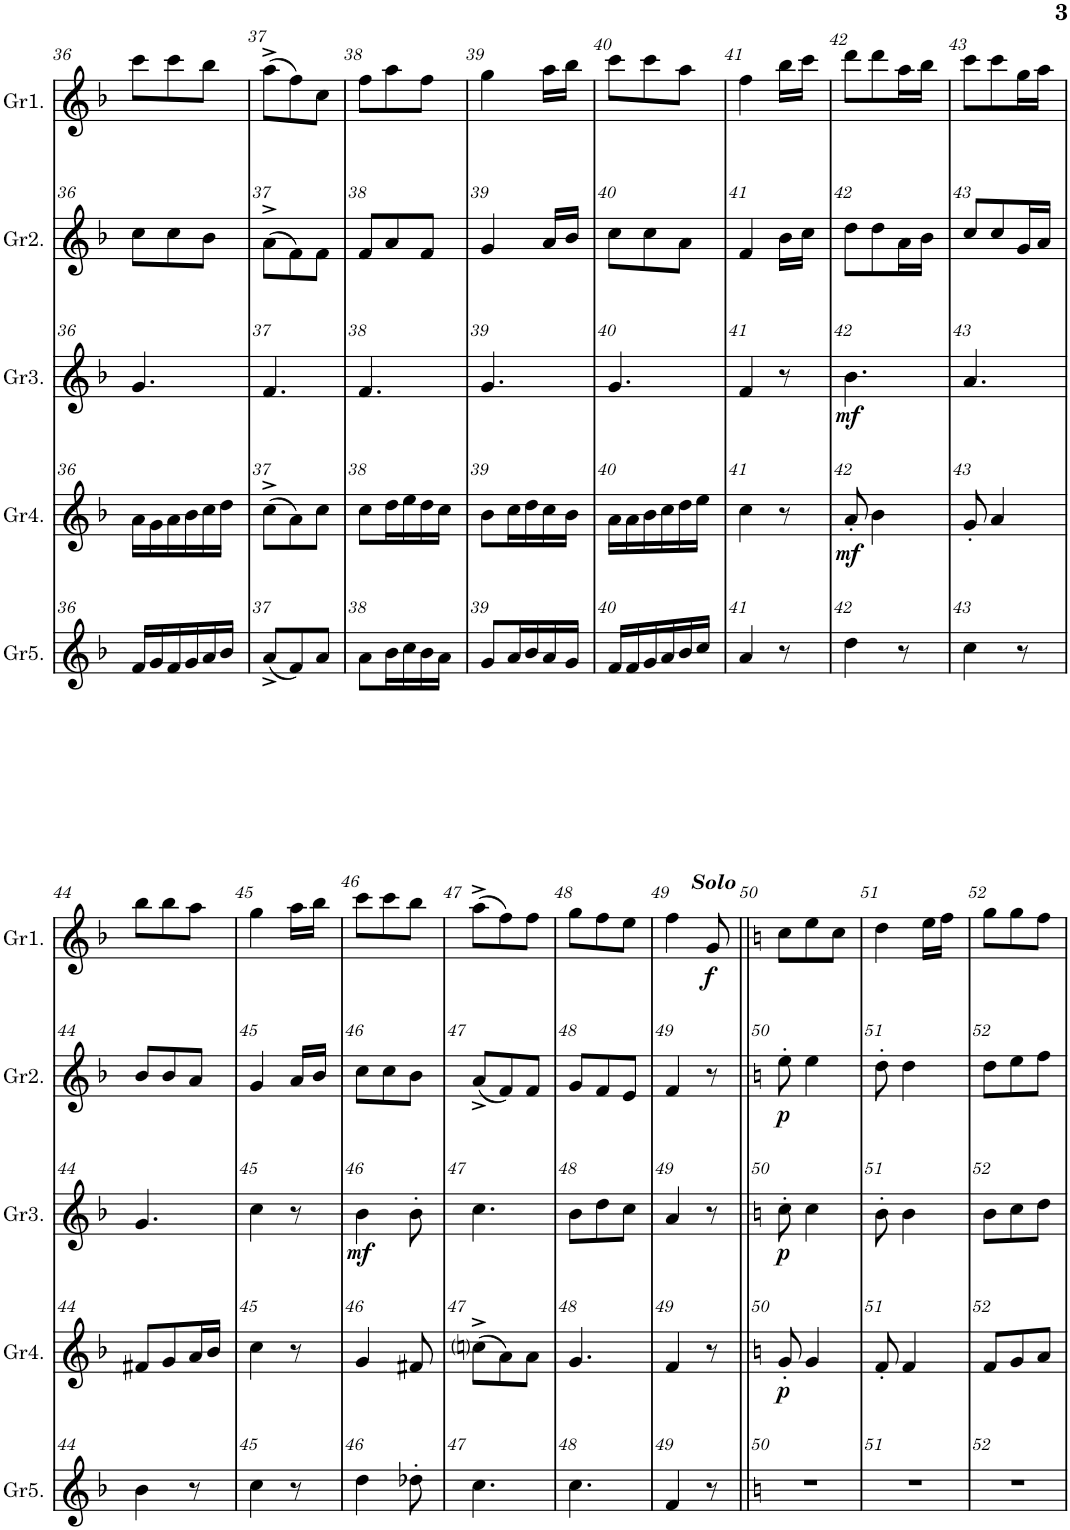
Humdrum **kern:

**kern	**kern	**dynam	**kern	**dynam	**kern	**dynam	**kern	**dynam
*part5	*part4	*part4	*part3	*part3	*part2	*part2	*part1	*part1
*staff5	*staff4	*staff4	*staff3	*staff3	*staff2	*staff2	*staff1	*staff1
*I"Gralla5	*I"Gralla4	*	*I"Gralla3	*	*I"Gralla2	*	*I"Gralla1	*
*I'Gr5.	*I'Gr4.	*	*I'Gr3.	*	*I'Gr2.	*	*I'Gr1.	*
!!LO:PB:g=z
*clefG2	*clefG2	*	*clefG2	*	*clefG2	*	*clefG2	*
*ITrd1c2	*	*	*	*	*	*	*ITrd-7c-12	*
*k[b-]	*k[b-]	*	*k[b-]	*	*k[b-]	*	*k[b-]	*
*M3/8	*M3/8	*	*M3/8	*	*M3/8	*	*M3/8	*
=36	=36	=36	=36	=36	=36	=36	=36	=36
16f/LL	16a\LL	.	4.g/	.	8cc\L	.	8ccc\L	.
16g/	16g\	.	.	.	.	.	.	.
16f/	16a\	.	.	.	8cc\	.	8ccc\	.
16g/	16b-\	.	.	.	.	.	.	.
16a/	16cc\	.	.	.	8b-\J	.	8bb-\J	.
16b-/JJ	16dd\JJ	.	.	.	.	.	.	.
=37	=37	=37	=37	=37	=37	=37	=37	=37
(8a^/L	(8cc^\L	.	4.f/	.	(8a^\L	.	(8aa^\L	.
8f/)	8a\)	.	.	.	8f\)	.	8ff\)	.
8a/J	8cc\J	.	.	.	8f\J	.	8cc\J	.
=38	=38	=38	=38	=38	=38	=38	=38	=38
8a\L	8cc\L	.	4.f/	.	8f/L	.	8ff\L	.
16b-\L	16dd\L	.	.	.	8a/	.	8aa\	.
16cc\	16ee\	.	.	.	.	.	.	.
16b-\	16dd\	.	.	.	8f/J	.	8ff\J	.
16a\JJ	16cc\JJ	.	.	.	.	.	.	.
=39	=39	=39	=39	=39	=39	=39	=39	=39
8g/L	8b-\L	.	4.g/	.	4g/	.	4gg\	.
16a/L	16cc\L	.	.	.	.	.	.	.
16b-/	16dd\	.	.	.	.	.	.	.
16a/	16cc\	.	.	.	16a/LL	.	16aa\LL	.
16g/JJ	16b-\JJ	.	.	.	16b-/JJ	.	16bb-\JJ	.
=40	=40	=40	=40	=40	=40	=40	=40	=40
16f/LL	16a\LL	.	4.g/	.	8cc\L	.	8ccc\L	.
16f/	16a\	.	.	.	.	.	.	.
16g/	16b-\	.	.	.	8cc\	.	8ccc\	.
16a/	16cc\	.	.	.	.	.	.	.
16b-/	16dd\	.	.	.	8a\J	.	8aa\J	.
16cc/JJ	16ee\JJ	.	.	.	.	.	.	.
=41	=41	=41	=41	=41	=41	=41	=41	=41
4a/	4cc\	.	4f/	.	4f/	.	4ff\	.
8r	8r	.	8r	.	16b-\LL	.	16bb-\LL	.
.	.	.	.	.	16cc\JJ	.	16ccc\JJ	.
=42	=42	=42	=42	=42	=42	=42	=42	=42
!	!	!LO:DY:b	!	!LO:DY:b	!	!	!	!
4dd\	8a'/	mf	4.b-\	mf	8dd\L	.	8ddd\L	.
.	4b-\	.	.	.	8dd\	.	8ddd\	.
8r	.	.	.	.	16a\L	.	16aa\L	.
.	.	.	.	.	16b-\JJ	.	16bb-\JJ	.
=43	=43	=43	=43	=43	=43	=43	=43	=43
4cc\	8g'/	.	4.a/	.	8cc/L	.	8ccc\L	.
.	4a/	.	.	.	8cc/	.	8ccc\	.
8r	.	.	.	.	16g/L	.	16gg\L	.
.	.	.	.	.	16a/JJ	.	16aa\JJ	.
!!LO:LB:g=z
=44	=44	=44	=44	=44	=44	=44	=44	=44
4b-\	8f#X/L	.	4.g/	.	8b-/L	.	8bb-\L	.
.	8g/	.	.	.	8b-/	.	8bb-\	.
8r	16a/L	.	.	.	8a/J	.	8aa\J	.
.	16b-/JJ	.	.	.	.	.	.	.
=45	=45	=45	=45	=45	=45	=45	=45	=45
4cc\	4cc\	.	4cc\	.	4g/	.	4gg\	.
8r	8r	.	8r	.	16a/LL	.	16aa\LL	.
.	.	.	.	.	16b-/JJ	.	16bb-\JJ	.
=46	=46	=46	=46	=46	=46	=46	=46	=46
!	!	!	!	!LO:DY:b	!	!	!	!
4dd\	4g/	.	4b-\	mf	8cc\L	.	8ccc\L	.
.	.	.	.	.	8cc\	.	8ccc\	.
8dd-X'\	8f#X/	.	8b-'\	.	8b-\J	.	8bb-\J	.
=47	=47	=47	=47	=47	=47	=47	=47	=47
4.cc\	(8ccni^\L	.	4.cc\	.	(8a^/L	.	(8aa^\L	.
.	8a\)	.	.	.	8f/)	.	8ff\)	.
.	8a\J	.	.	.	8f/J	.	8ff\J	.
=48	=48	=48	=48	=48	=48	=48	=48	=48
4.cc\	4.g/	.	8b-\L	.	8g/L	.	8gg\L	.
.	.	.	8dd\	.	8f/	.	8ff\	.
.	.	.	8cc\J	.	8e/J	.	8ee\J	.
=49	=49	=49	=49	=49	=49	=49	=49	=49
4f/	4f/	.	4a/	.	4f/	.	4ff\	.
!	!	!	!	!	!	!	!LO:TX:a:Bi:t=Solo	!
!	!	!	!	!	!	!	!	!LO:DY:b
8r	8r	.	8r	.	8r	.	8g/	f
=50||	=50||	=50||	=50||	=50||	=50||	=50||	=50||	=50||
*k[]	*k[]	*	*k[]	*	*k[]	*	*k[]	*
!	!	!LO:DY:b	!	!LO:DY:b	!	!LO:DY:b	!	!
4.r	8g'/	p	8cc'\	p	8ee'\	p	8cc\L	.
.	4g/	.	4cc\	.	4ee\	.	8ee\	.
.	.	.	.	.	.	.	8cc\J	.
=51	=51	=51	=51	=51	=51	=51	=51	=51
4.r	8f'/	.	8b'\	.	8dd'\	.	4dd\	.
.	4f/	.	4b\	.	4dd\	.	.	.
.	.	.	.	.	.	.	16ee\LL	.
.	.	.	.	.	.	.	16ff\JJ	.
=52	=52	=52	=52	=52	=52	=52	=52	=52
4.r	8f/L	.	8b\L	.	8dd\L	.	8gg\L	.
.	8g/	.	8cc\	.	8ee\	.	8gg\	.
.	8a/J	.	8dd\J	.	8ff\J	.	8ff\J	.
=	=	=	=	=	=	=	=	=
*-	*-	*-	*-	*-	*-	*-	*-	*-
